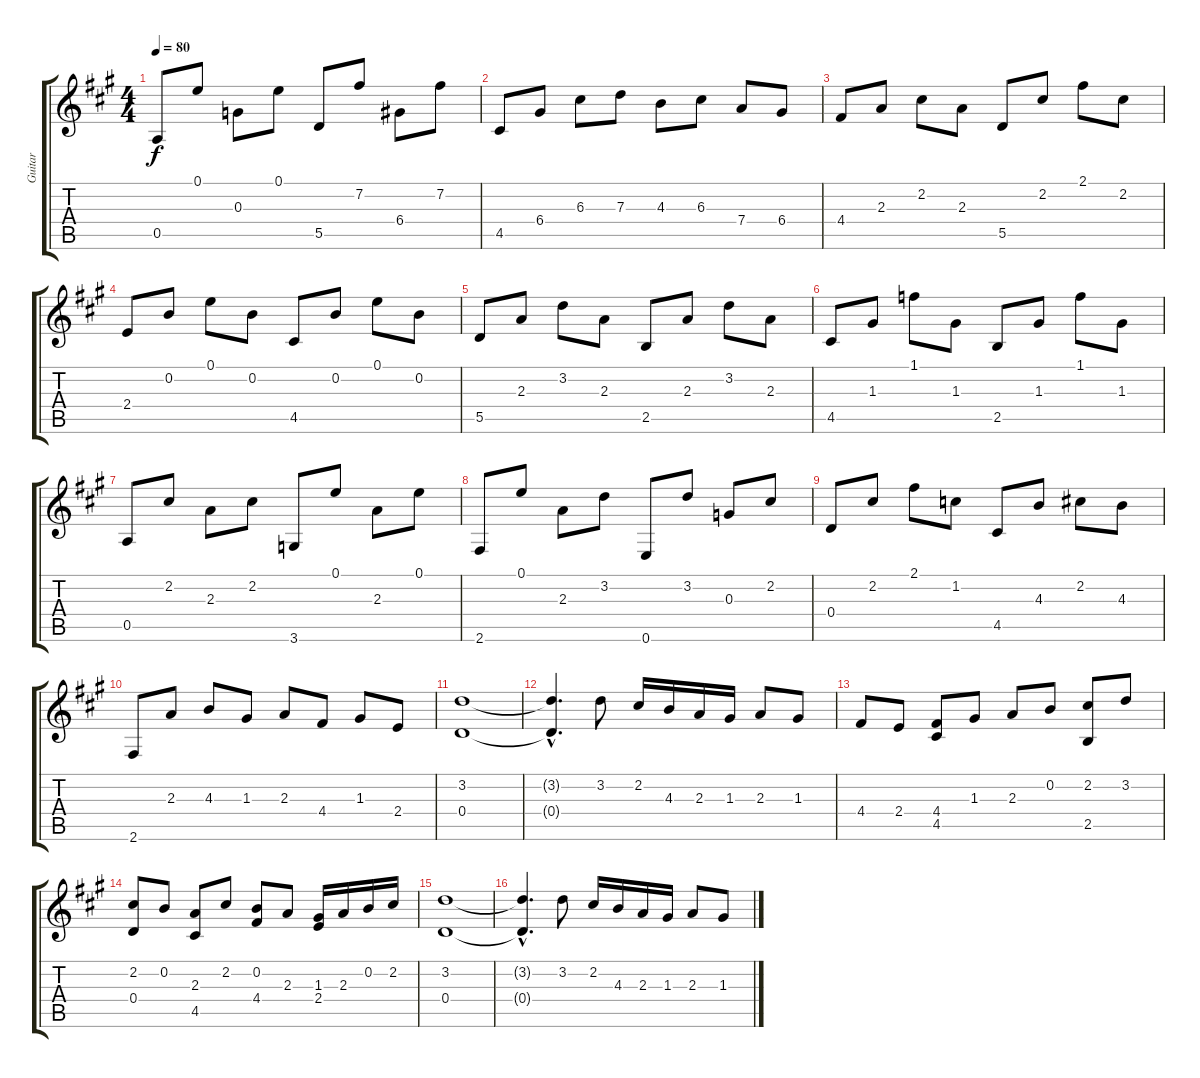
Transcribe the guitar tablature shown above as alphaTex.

\track ("Guitar" "Guitar") {instrument acousticguitarnylon}
\staff {score tabs}
\tuning (E4 B3 G3 D3 A2 E2) {hide}
\ts (4 4)
\tempo 80
\clef g2
\ks a
0.5.8{dy f} 0.1.8 0.3.8 0.1.8 5.5.8 7.2.8 6.4.8 7.2.8 |
4.5.8 6.4.8 6.3.8 7.3.8 4.3.8 6.3.8 7.4.8 6.4.8 |
4.4.8 2.3.8 2.2.8 2.3.8 5.5.8 2.2.8 2.1.8 2.2.8 |
2.4.8 0.2.8 0.1.8 0.2.8 4.5.8 0.2.8 0.1.8 0.2.8 |
5.5.8 2.3.8 3.2.8 2.3.8 2.5.8 2.3.8 3.2.8 2.3.8 |
4.5.8 1.3.8 1.1.8 1.3.8 2.5.8 1.3.8 1.1.8 1.3.8 |
0.5.8 2.2.8 2.3.8 2.2.8 3.6.8 0.1.8 2.3.8 0.1.8 |
2.6.8 0.1.8 2.3.8 3.2.8 0.6.8 3.2.8 0.3.8 2.2.8 |
0.4.8 2.2.8 2.1.8 1.2.8 4.5.8 4.3.8 2.2.8 4.3.8 |
2.6.8 2.3.8 4.3.8 1.3.8 2.3.8 4.4.8 1.3.8 2.4.8 |
(3.2 0.4).1 |
(3.2{hac t} 0.4{hac t}).4{d} 3.2.8 2.2.16 4.3.16 2.3.16 1.3.16 2.3.8 1.3.8 |
4.4.8 2.4.8 (4.4 4.5).8 1.3.8 2.3.8 0.2.8 (2.2 2.5).8 3.2.8 |
(2.2 0.4).8 0.2.8 (2.3 4.5).8 2.2.8 (0.2 4.4).8 2.3.8 (1.3 2.4).16 2.3.16 0.2.16 2.2.16 |
(3.2 0.4).1 |
(3.2{hac t} 0.4{hac t}).4{d} 3.2.8 2.2.16 4.3.16 2.3.16 1.3.16 2.3.8 1.3.8
